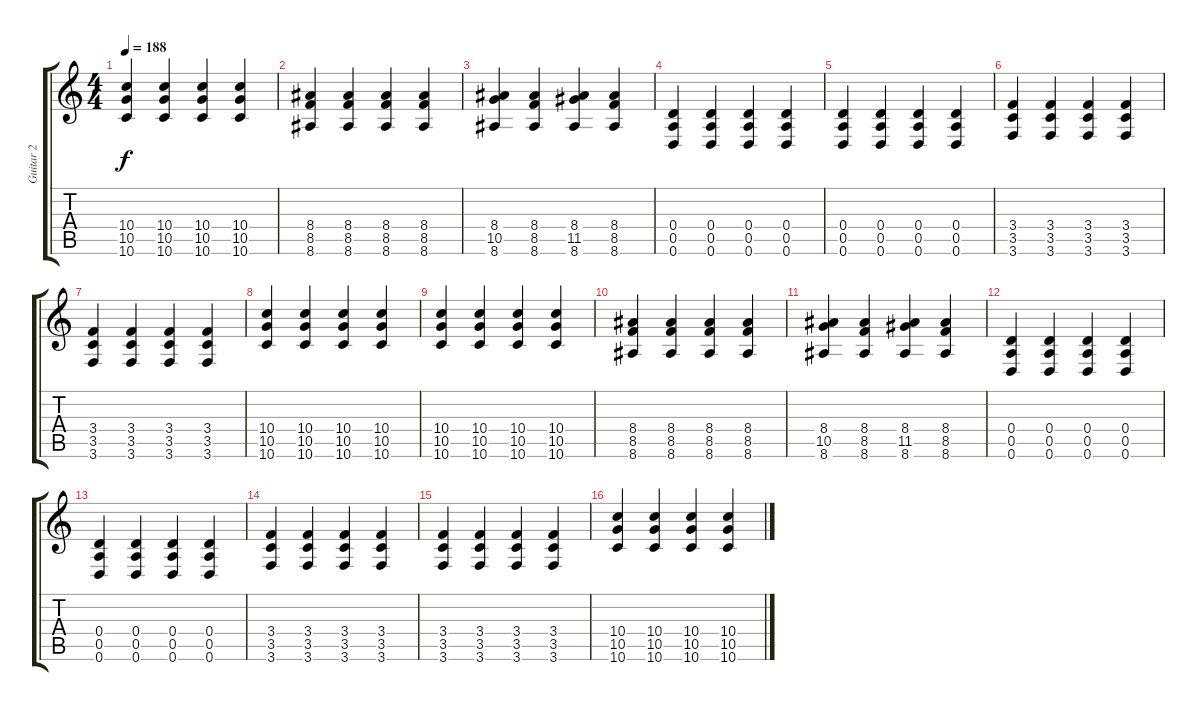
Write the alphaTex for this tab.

\track ("Guitar 2" "Guitar 2") {instrument distortionguitar}
\staff {score tabs}
\tuning (E4 B3 G3 D3 A2 D2) {hide}
\ts (4 4)
\tempo 188
\clef g2
\ks c
(10.4 10.5 10.6).4{dy f} (10.4 10.5 10.6).4 (10.4 10.5 10.6).4 (10.4 10.5 10.6).4 |
(8.4 8.5 8.6).4 (8.4 8.5 8.6).4 (8.4 8.5 8.6).4 (8.4 8.5 8.6).4 |
(8.4 10.5 8.6).4 (8.4 8.5 8.6).4 (8.4 11.5 8.6).4 (8.4 8.5 8.6).4 |
(0.4 0.5 0.6).4 (0.4 0.5 0.6).4 (0.4 0.5 0.6).4 (0.4 0.5 0.6).4 |
(0.4 0.5 0.6).4 (0.4 0.5 0.6).4 (0.4 0.5 0.6).4 (0.4 0.5 0.6).4 |
(3.4 3.5 3.6).4 (3.4 3.5 3.6).4 (3.4 3.5 3.6).4 (3.4 3.5 3.6).4 |
(3.4 3.5 3.6).4 (3.4 3.5 3.6).4 (3.4 3.5 3.6).4 (3.4 3.5 3.6).4 |
(10.4 10.5 10.6).4 (10.4 10.5 10.6).4 (10.4 10.5 10.6).4 (10.4 10.5 10.6).4 |
(10.4 10.5 10.6).4 (10.4 10.5 10.6).4 (10.4 10.5 10.6).4 (10.4 10.5 10.6).4 |
(8.4 8.5 8.6).4 (8.4 8.5 8.6).4 (8.4 8.5 8.6).4 (8.4 8.5 8.6).4 |
(8.4 10.5 8.6).4 (8.4 8.5 8.6).4 (8.4 11.5 8.6).4 (8.4 8.5 8.6).4 |
(0.4 0.5 0.6).4 (0.4 0.5 0.6).4 (0.4 0.5 0.6).4 (0.4 0.5 0.6).4 |
(0.4 0.5 0.6).4 (0.4 0.5 0.6).4 (0.4 0.5 0.6).4 (0.4 0.5 0.6).4 |
(3.4 3.5 3.6).4 (3.4 3.5 3.6).4 (3.4 3.5 3.6).4 (3.4 3.5 3.6).4 |
(3.4 3.5 3.6).4 (3.4 3.5 3.6).4 (3.4 3.5 3.6).4 (3.4 3.5 3.6).4 |
(10.4 10.5 10.6).4 (10.4 10.5 10.6).4 (10.4 10.5 10.6).4 (10.4 10.5 10.6).4
